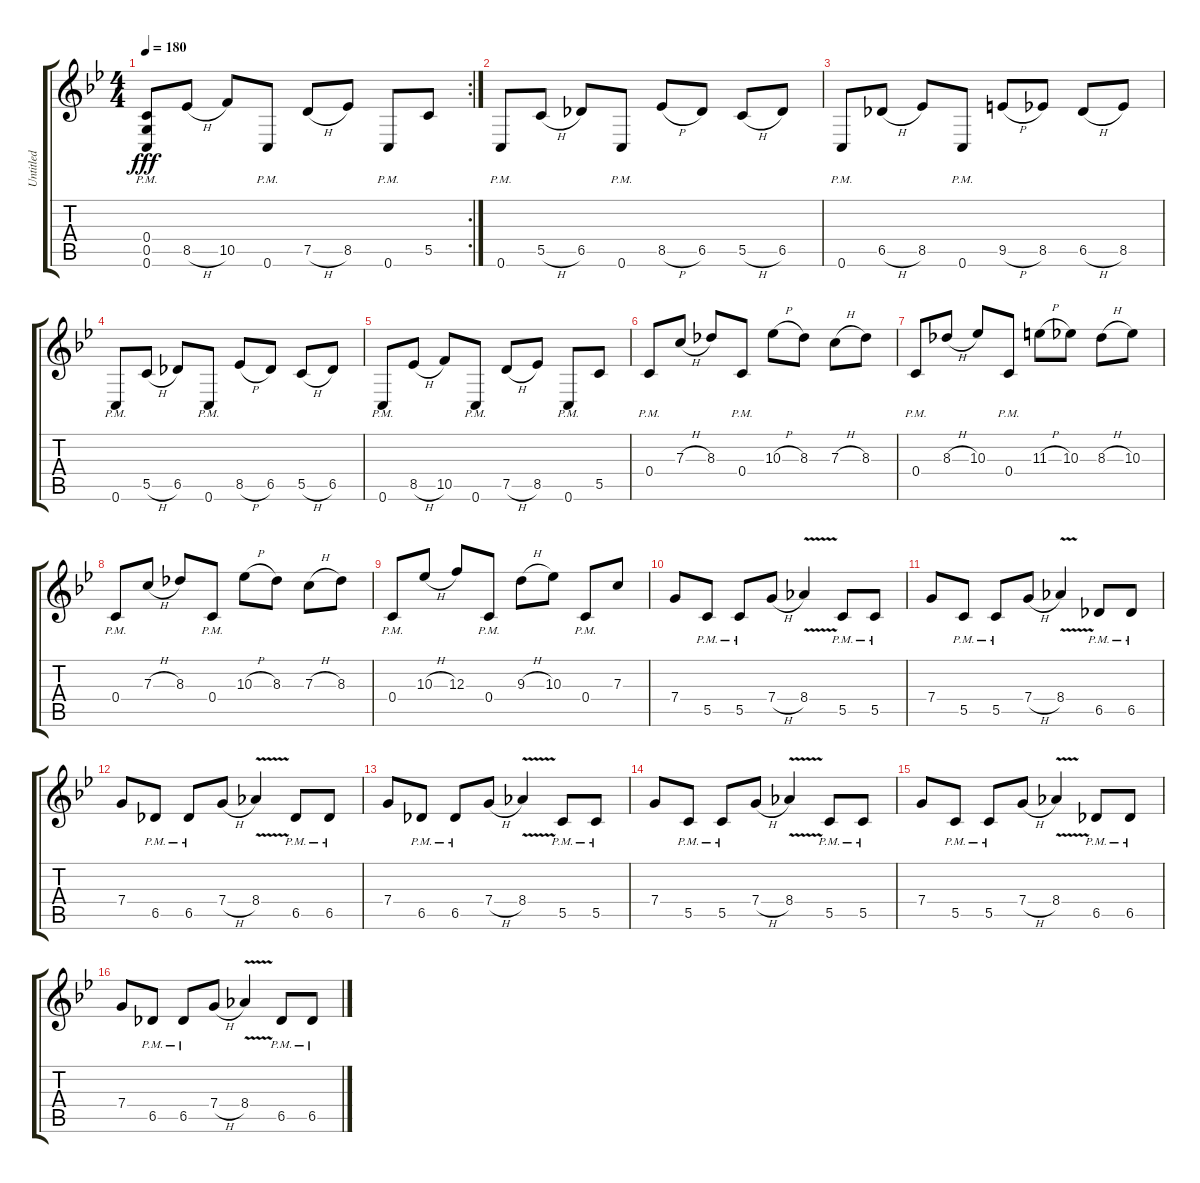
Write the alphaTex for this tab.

\track ("Untitled" "Untitled") {instrument distortionguitar}
\staff {score tabs}
\tuning (D4 A3 F3 C3 G2 C2) {hide}
\rc 2
\ts (4 4)
\tempo 180
\clef g2
\ks bb
(0.4{pm} 0.5{pm} 0.6{pm}).8{dy fff} 8.5{h}.8 10.5.8 0.6{pm}.8 7.5{h}.8 8.5.8 0.6{pm}.8 5.5.8 |
0.6{pm}.8 5.5{h}.8 6.5.8 0.6{pm}.8 8.5{h}.8 6.5.8 5.5{h}.8 6.5.8 |
0.6{pm}.8 6.5{h}.8 8.5.8 0.6{pm}.8 9.5{h}.8 8.5.8 6.5{h}.8 8.5.8 |
0.6{pm}.8 5.5{h}.8 6.5.8 0.6{pm}.8 8.5{h}.8 6.5.8 5.5{h}.8 6.5.8 |
0.6{pm}.8 8.5{h}.8 10.5.8 0.6{pm}.8 7.5{h}.8 8.5.8 0.6{pm}.8 5.5.8 |
0.4{pm}.8 7.3{h}.8 8.3.8 0.4{pm}.8 10.3{h}.8 8.3.8 7.3{h}.8 8.3.8 |
0.4{pm}.8 8.3{h}.8 10.3.8 0.4{pm}.8 11.3{h}.8 10.3.8 8.3{h}.8 10.3.8 |
0.4{pm}.8 7.3{h}.8 8.3.8 0.4{pm}.8 10.3{h}.8 8.3.8 7.3{h}.8 8.3.8 |
0.4{pm}.8 10.3{h}.8 12.3.8 0.4{pm}.8 9.3{h}.8 10.3.8 0.4{pm}.8 7.3.8 |
7.4.8 5.5{pm}.8 5.5{pm}.8 7.4{h}.8 8.4{v}.4 5.5{pm}.8 5.5{pm}.8 |
7.4.8 5.5{pm}.8 5.5{pm}.8 7.4{h}.8 8.4{v}.4 6.5{pm}.8 6.5{pm}.8 |
7.4.8 6.5{pm}.8 6.5{pm}.8 7.4{h}.8 8.4{v}.4 6.5{pm}.8 6.5{pm}.8 |
7.4.8 6.5{pm}.8 6.5{pm}.8 7.4{h}.8 8.4{v}.4 5.5{pm}.8 5.5{pm}.8 |
7.4.8 5.5{pm}.8 5.5{pm}.8 7.4{h}.8 8.4{v}.4 5.5{pm}.8 5.5{pm}.8 |
7.4.8 5.5{pm}.8 5.5{pm}.8 7.4{h}.8 8.4{v}.4 6.5{pm}.8 6.5{pm}.8 |
7.4.8 6.5{pm}.8 6.5{pm}.8 7.4{h}.8 8.4{v}.4 6.5{pm}.8 6.5{pm}.8
